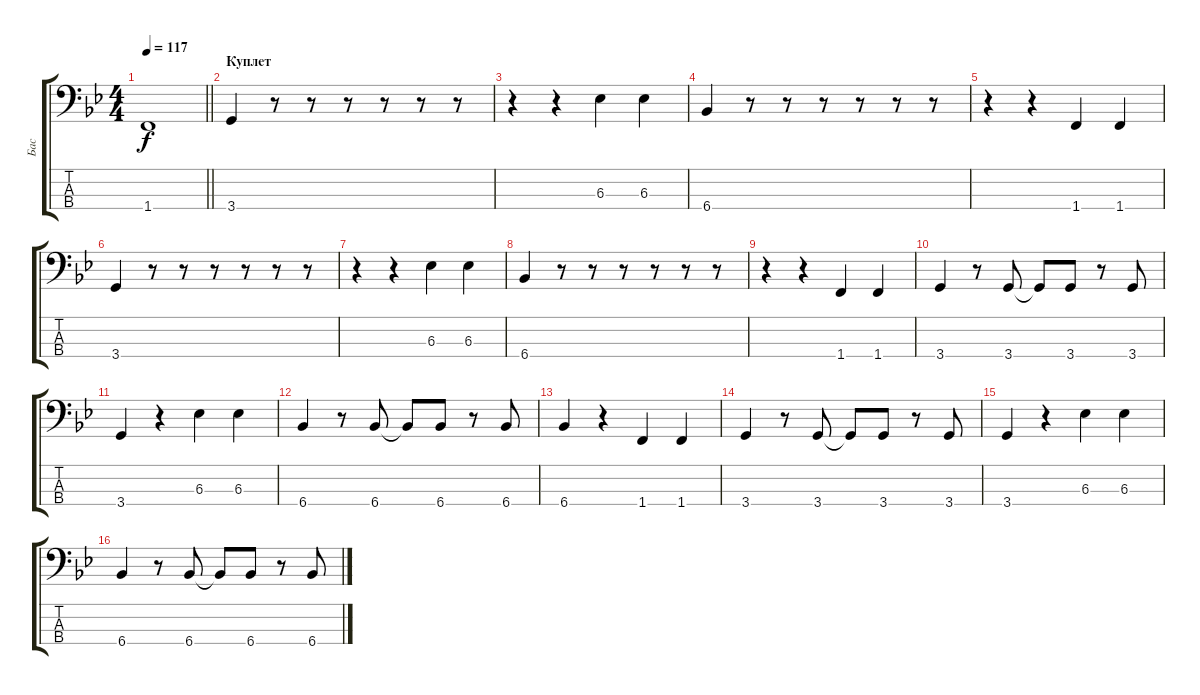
\track ("Бас" "Бас") {instrument electricbassfinger}
\staff {score tabs}
\tuning (G2 D2 A1 E1) {hide}
\ts (4 4)
\tempo 117
\clef f4
\barLineRight lightlight
\ks gminor
1.4.1{dy f} |
\section ("" "Куплет")
3.4.4 r.8 r.8 r.8 r.8 r.8 r.8 |
r.4 r.4 6.3.4 6.3.4 |
6.4.4 r.8 r.8 r.8 r.8 r.8 r.8 |
r.4 r.4 1.4.4 1.4.4 |
3.4.4 r.8 r.8 r.8 r.8 r.8 r.8 |
r.4 r.4 6.3.4 6.3.4 |
6.4.4 r.8 r.8 r.8 r.8 r.8 r.8 |
r.4 r.4 1.4.4 1.4.4 |
3.4.4 r.8 3.4.8 3.4{t}.8 3.4.8 r.8 3.4.8 |
3.4.4 r.4 6.3.4 6.3.4 |
6.4.4 r.8 6.4.8 6.4{t}.8 6.4.8 r.8 6.4.8 |
6.4.4 r.4 1.4.4 1.4.4 |
3.4.4 r.8 3.4.8 3.4{t}.8 3.4.8 r.8 3.4.8 |
3.4.4 r.4 6.3.4 6.3.4 |
6.4.4 r.8 6.4.8 6.4{t}.8 6.4.8 r.8 6.4.8
